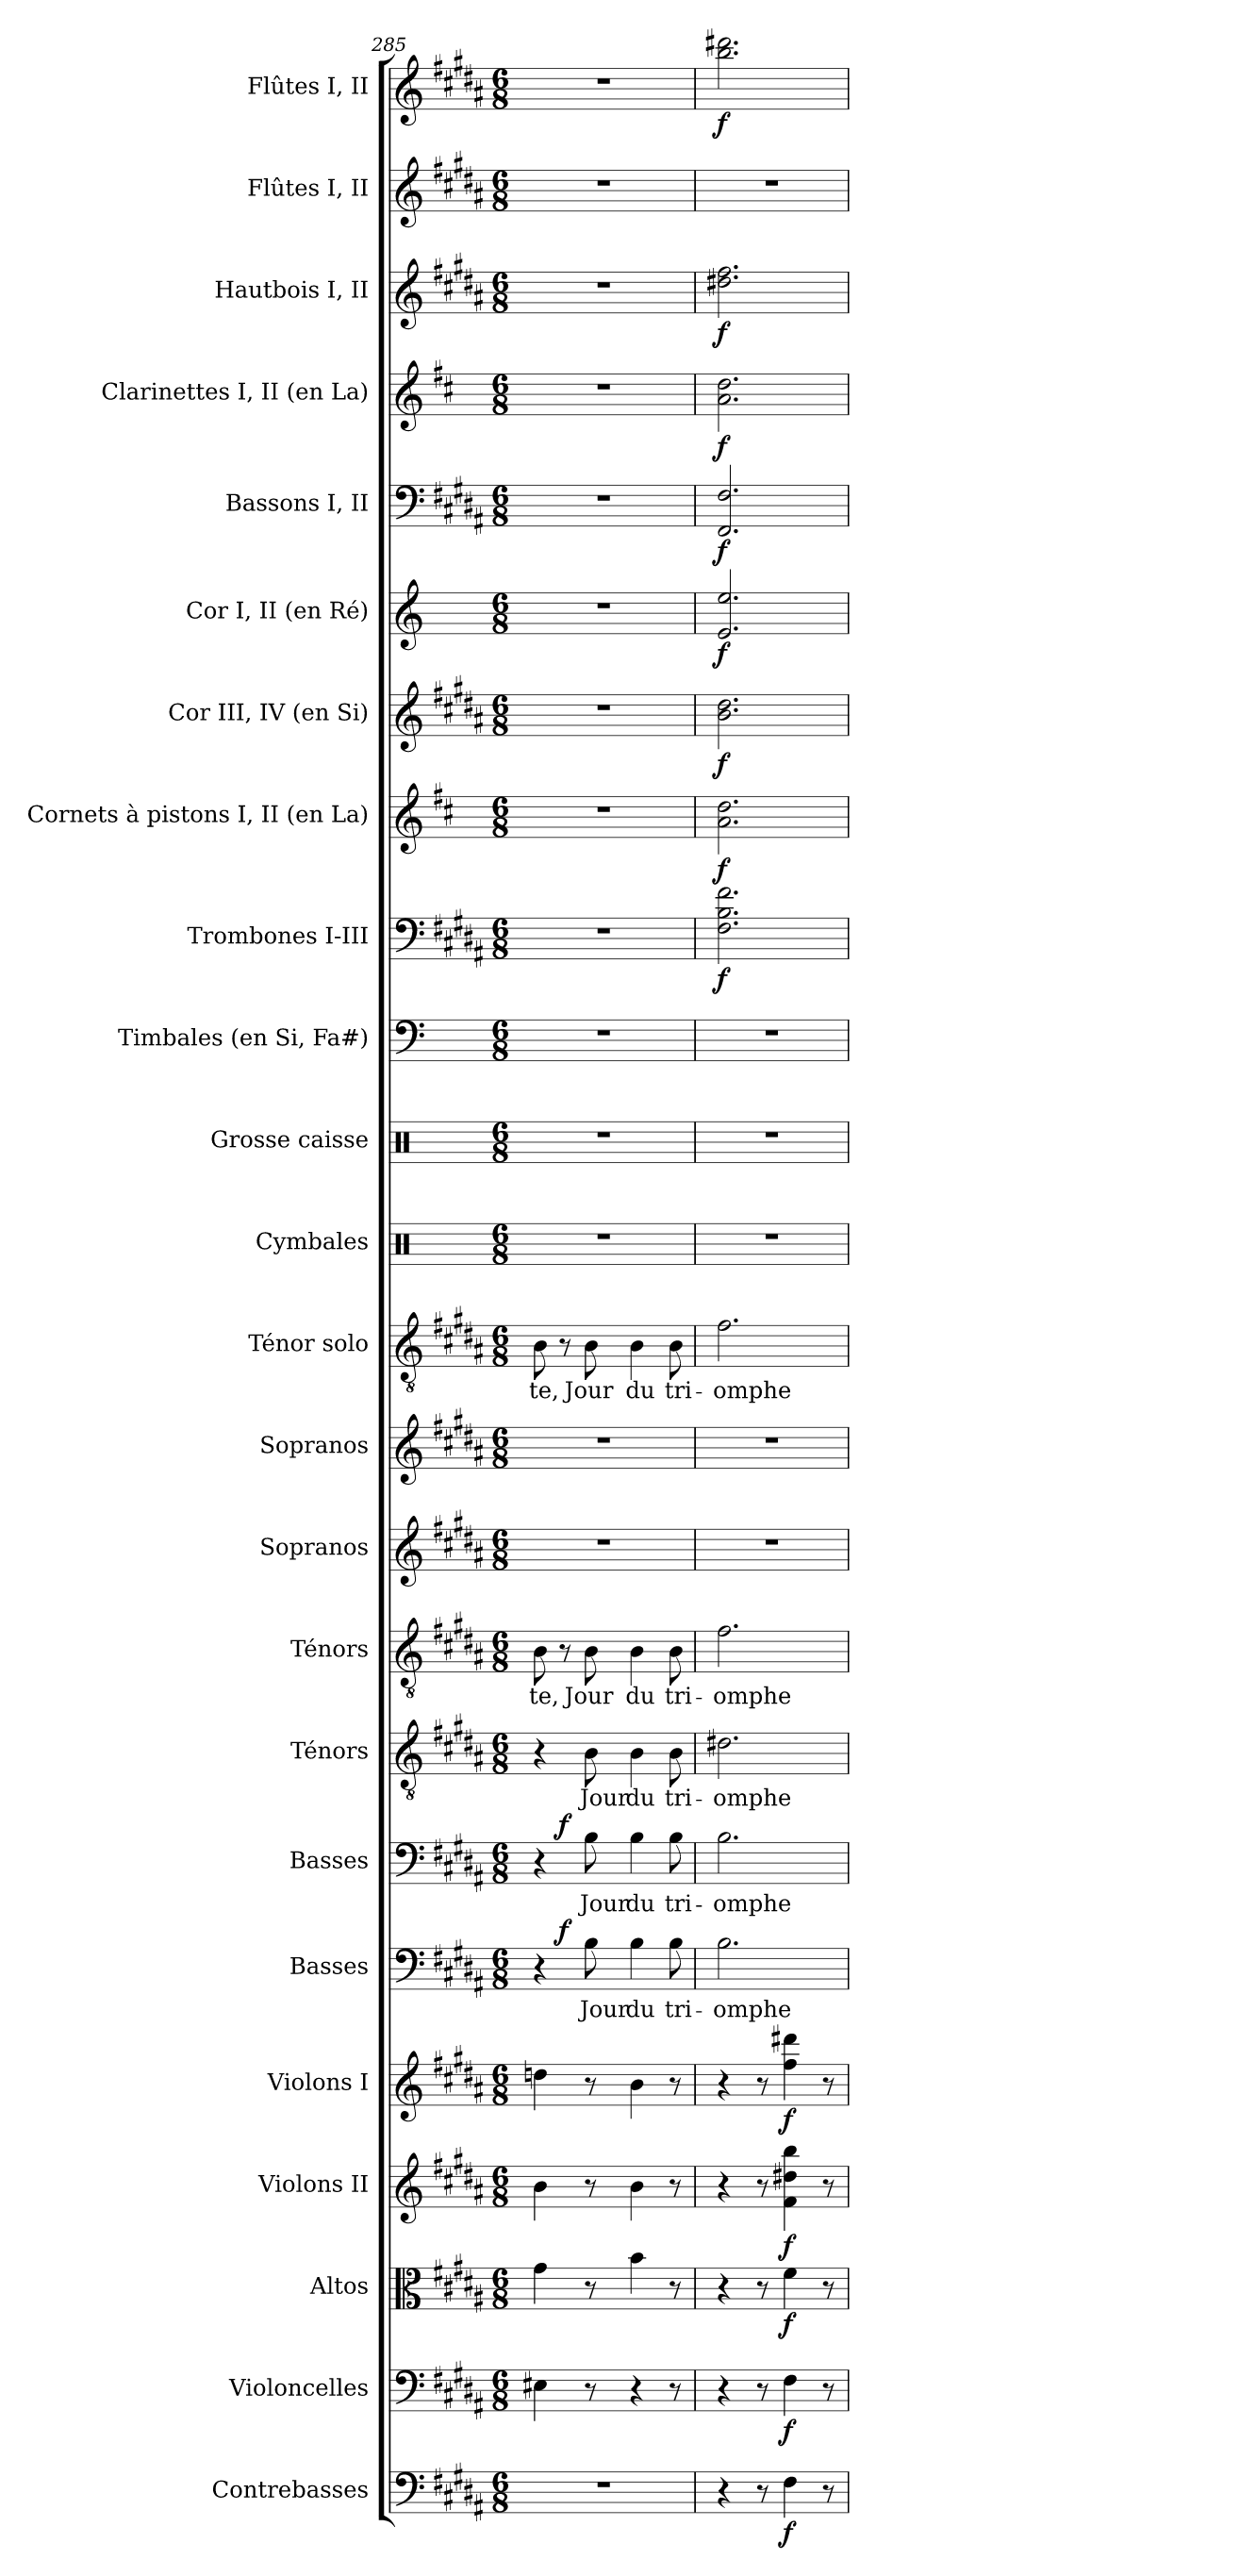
**kern	**dynam	**kern	**dynam	**kern	**dynam	**kern	**dynam	**kern	**dynam	**kern	**text	**dynam	**kern	**text	**dynam	**kern	**text	**kern	**text	**kern	**kern	**kern	**text	**kern	**kern	**kern	**kern	**dynam	**kern	**dynam	**kern	**dynam	**kern	**dynam	**kern	**dynam	**kern	**dynam	**kern	**dynam	**kern	**kern	**dynam
*part24	*part24	*part23	*part23	*part22	*part22	*part21	*part21	*part20	*part20	*part19	*part19	*part19	*part18	*part18	*part18	*part17	*part17	*part16	*part16	*part15	*part14	*part13	*part13	*part12	*part11	*part10	*part9	*part9	*part8	*part8	*part7	*part7	*part6	*part6	*part5	*part5	*part4	*part4	*part3	*part3	*part2	*part1	*part1
*staff24	*staff24	*staff23	*staff23	*staff22	*staff22	*staff21	*staff21	*staff20	*staff20	*staff19	*staff19	*staff19	*staff18	*staff18	*staff18	*staff17	*staff17	*staff16	*staff16	*staff15	*staff14	*staff13	*staff13	*staff12	*staff11	*staff10	*staff9	*staff9	*staff8	*staff8	*staff7	*staff7	*staff6	*staff6	*staff5	*staff5	*staff4	*staff4	*staff3	*staff3	*staff2	*staff1	*staff1
*I"Contrebasses	*	*I"Violoncelles	*	*I"Altos	*	*I"Violons II	*	*I"Violons I	*	*I"Basses	*	*	*I"Basses	*	*	*I"Ténors	*	*I"Ténors	*	*I"Sopranos	*I"Sopranos	*I"Ténor solo	*	*I"Cymbales	*I"Grosse caisse	*I"Timbales (en Si, Fa#)	*I"Trombones I-III	*	*I"Cornets à pistons I, II (en La)	*	*I"Cor III, IV (en Si)	*	*I"Cor I, II (en Ré)	*	*I"Bassons I, II	*	*I"Clarinettes I, II (en La)	*	*I"Hautbois I, II	*	*I"Flûtes I, II	*I"Flûtes I, II	*
*I'Cb.	*	*I'Vlles	*	*I'Altos	*	*I'Vns II	*	*I'Vns I	*	*I'Basses	*	*	*I'Basses	*	*	*I'Tén.	*	*I'Tén.	*	*I'Sopr.	*I'Sopr.	*I'Tén. solo	*	*I'Cym.	*I'G. c.	*I'Timb.	*I'Trb.	*	*I'C.à p. (La)	*	*I'Cor (Si)	*	*I'Cor (Ré)	*	*I'Bns	*	*I'Cl. (La)	*	*I'Hb.	*	*I'Fl.	*I'Fl.	*
*clefF4	*	*clefF4	*	*clefC3	*	*clefG2	*	*clefG2	*	*clefF4	*	*	*clefF4	*	*	*clefGv2	*	*clefGv2	*	*clefG2	*clefG2	*clefGv2	*	*clefX	*clefX	*clefF4	*clefF4	*	*clefG2	*	*clefG2	*	*clefG2	*	*clefF4	*	*clefG2	*	*clefG2	*	*clefG2	*clefG2	*
*ITrd7c12	*	*	*	*	*	*	*	*	*	*	*	*	*	*	*	*ITrd7c12	*	*ITrd7c12	*	*	*	*ITrd7c12	*	*	*	*	*	*	*ITrd2c3	*	*ITrd8c13	*	*ITrd6c10	*	*	*	*ITrd2c3	*	*	*	*	*	*
*k[f#c#g#d#a#]	*	*k[f#c#g#d#a#]	*	*k[f#c#g#d#a#]	*	*k[f#c#g#d#a#]	*	*k[f#c#g#d#a#]	*	*k[f#c#g#d#a#]	*	*	*k[f#c#g#d#a#]	*	*	*k[f#c#g#d#a#]	*	*k[f#c#g#d#a#]	*	*k[f#c#g#d#a#]	*k[f#c#g#d#a#]	*k[f#c#g#d#a#]	*	*k[]	*k[]	*k[]	*k[f#c#g#d#a#]	*	*k[f#c#g#d#a#]	*	*k[f#c#g#d#a#]	*	*k[f#c#]	*	*k[f#c#g#d#a#]	*	*k[f#c#g#d#a#]	*	*k[f#c#g#d#a#]	*	*k[f#c#g#d#a#]	*k[f#c#g#d#a#]	*
*B:	*	*B:	*	*B:	*	*B:	*	*B:	*	*B:	*	*	*B:	*	*	*B:	*	*B:	*	*B:	*B:	*B:	*	*C:	*C:	*C:	*B:	*	*B:	*	*B:	*	*D:	*	*B:	*	*B:	*	*B:	*	*B:	*B:	*
*M6/8	*	*M6/8	*	*M6/8	*	*M6/8	*	*M6/8	*	*M6/8	*	*	*M6/8	*	*	*M6/8	*	*M6/8	*	*M6/8	*M6/8	*M6/8	*	*M6/8	*M6/8	*M6/8	*M6/8	*	*M6/8	*	*M6/8	*	*M6/8	*	*M6/8	*	*M6/8	*	*M6/8	*	*M6/8	*M6/8	*
=285	=285	=285	=285	=285	=285	=285	=285	=285	=285	=285	=285	=285	=285	=285	=285	=285	=285	=285	=285	=285	=285	=285	=285	=285	=285	=285	=285	=285	=285	=285	=285	=285	=285	=285	=285	=285	=285	=285	=285	=285	=285	=285	=285
!LO:N:vis=1	!	!	!	!	!	!	!	!	!	!	!	!	!	!	!	!	!	!	!	!	!	!	!	!	!	!	!	!	!	!	!	!	!	!	!	!	!	!	!	!	!	!	!
!	!	!	!	!	!	!	!	!	!	!	!	!	!	!	!	!	!	!	!LO:LY:b:color=#000000	!LO:N:vis=1	!LO:N:vis=1	!	!	!	!	!	!	!	!	!	!	!	!	!	!	!	!	!	!	!	!	!	!
!	!	!	!	!	!	!	!	!	!	!	!	!	!	!	!	!	!	!	!	!	!	!	!LO:LY:b:color=#000000	!LO:N:vis=1	!LO:N:vis=1	!LO:N:vis=1	!LO:N:vis=1	!	!LO:N:vis=1	!	!LO:N:vis=1	!	!LO:N:vis=1	!	!LO:N:vis=1	!	!LO:N:vis=1	!	!LO:N:vis=1	!	!LO:N:vis=1	!LO:N:vis=1	!
*	*	*	*	*	*	*	*	*	*	*^	*	*	*^	*	*	*	*	*	*	*	*	*	*	*	*	*	*	*	*	*	*	*	*	*	*	*	*	*	*	*	*	*	*
2.r	.	4E#Xi\	.	4g#i\	.	4bi\	.	4ddni\	.	4r	8ryy	.	.	4r	8ryy	.	.	4r	.	8BBi\	-te,	2.r	2.r	8BBi\	-te,	2.r	2.r	2.r	2.r	.	2.r	.	2.r	.	2.r	.	2.r	.	2.r	.	2.r	.	2.r	2.r	.
.	.	.	.	.	.	.	.	.	.	.	2ryy	.	f	.	2ryy	.	f	.	.	8r	.	.	.	8r	.	.	.	.	.	.	.	.	.	.	.	.	.	.	.	.	.	.	.	.	.
!	!	!	!	!	!	!	!	!	!	!	!	!LO:LY:b:color=#000000	!	!	!	!	!	!	!	!	!	!	!	!	!	!	!	!	!	!	!	!	!	!	!	!	!	!	!	!	!	!	!	!	!
!	!	!	!	!	!	!	!	!	!	!	!	!	!	!	!	!LO:LY:b:color=#000000	!	!	!	!	!	!	!	!	!	!	!	!	!	!	!	!	!	!	!	!	!	!	!	!	!	!	!	!	!
!	!	!	!	!	!	!	!	!	!	!	!	!	!	!	!	!	!	!	!LO:LY:b:color=#000000	!	!	!	!	!	!	!	!	!	!	!	!	!	!	!	!	!	!	!	!	!	!	!	!	!	!
!	!	!	!	!	!	!	!	!	!	!	!	!	!	!	!	!	!	!	!	!	!LO:LY:b:color=#000000	!	!	!	!	!	!	!	!	!	!	!	!	!	!	!	!	!	!	!	!	!	!	!	!
!	!	!	!	!	!	!	!	!	!	!	!	!	!	!	!	!	!	!	!	!	!	!	!	!	!LO:LY:b:color=#000000	!	!	!	!	!	!	!	!	!	!	!	!	!	!	!	!	!	!	!	!
.	.	8r	.	8r	.	8r	.	8r	.	8Bi\	.	Jour	.	8Bi\	.	Jour	.	8BBi\	Jour	8BBi\	Jour	.	.	8BBi\	Jour	.	.	.	.	.	.	.	.	.	.	.	.	.	.	.	.	.	.	.	.
!	!	!	!	!	!	!	!	!	!	!	!	!LO:LY:b:color=#000000	!	!	!	!	!	!	!	!	!	!	!	!	!	!	!	!	!	!	!	!	!	!	!	!	!	!	!	!	!	!	!	!	!
!	!	!	!	!	!	!	!	!	!	!	!	!	!	!	!	!LO:LY:b:color=#000000	!	!	!	!	!	!	!	!	!	!	!	!	!	!	!	!	!	!	!	!	!	!	!	!	!	!	!	!	!
!	!	!	!	!	!	!	!	!	!	!	!	!	!	!	!	!	!	!	!LO:LY:b:color=#000000	!	!	!	!	!	!	!	!	!	!	!	!	!	!	!	!	!	!	!	!	!	!	!	!	!	!
!	!	!	!	!	!	!	!	!	!	!	!	!	!	!	!	!	!	!	!	!	!LO:LY:b:color=#000000	!	!	!	!	!	!	!	!	!	!	!	!	!	!	!	!	!	!	!	!	!	!	!	!
!	!	!	!	!	!	!	!	!	!	!	!	!	!	!	!	!	!	!	!	!	!	!	!	!	!LO:LY:b:color=#000000	!	!	!	!	!	!	!	!	!	!	!	!	!	!	!	!	!	!	!	!
.	.	4r	.	4bi\	.	4bi\	.	4bi\	.	4Bi\	.	du	.	4Bi\	.	du	.	4BBi\	du	4BBi\	du	.	.	4BBi\	du	.	.	.	.	.	.	.	.	.	.	.	.	.	.	.	.	.	.	.	.
!	!	!	!	!	!	!	!	!	!	!	!	!LO:LY:b:color=#000000	!	!	!	!	!	!	!	!	!	!	!	!	!	!	!	!	!	!	!	!	!	!	!	!	!	!	!	!	!	!	!	!	!
!	!	!	!	!	!	!	!	!	!	!	!	!	!	!	!	!LO:LY:b:color=#000000	!	!	!	!	!	!	!	!	!	!	!	!	!	!	!	!	!	!	!	!	!	!	!	!	!	!	!	!	!
!	!	!	!	!	!	!	!	!	!	!	!	!	!	!	!	!	!	!	!LO:LY:b:color=#000000	!	!	!	!	!	!	!	!	!	!	!	!	!	!	!	!	!	!	!	!	!	!	!	!	!	!
!	!	!	!	!	!	!	!	!	!	!	!	!	!	!	!	!	!	!	!	!	!LO:LY:b:color=#000000	!	!	!	!	!	!	!	!	!	!	!	!	!	!	!	!	!	!	!	!	!	!	!	!
!	!	!	!	!	!	!	!	!	!	!	!	!	!	!	!	!	!	!	!	!	!	!	!	!	!LO:LY:b:color=#000000	!	!	!	!	!	!	!	!	!	!	!	!	!	!	!	!	!	!	!	!
.	.	8r	.	8r	.	8r	.	8r	.	8Bi\	8ryy	tri-	.	8Bi\	8ryy	tri-	.	8BBi\	tri-	8BBi\	tri-	.	.	8BBi\	tri-	.	.	.	.	.	.	.	.	.	.	.	.	.	.	.	.	.	.	.	.
*	*	*	*	*	*	*	*	*	*	*v	*v	*	*	*	*	*	*	*	*	*	*	*	*	*	*	*	*	*	*	*	*	*	*	*	*	*	*	*	*	*	*	*	*	*	*
*	*	*	*	*	*	*	*	*	*	*	*	*	*v	*v	*	*	*	*	*	*	*	*	*	*	*	*	*	*	*	*	*	*	*	*	*	*	*	*	*	*	*	*	*	*
=286	=286	=286	=286	=286	=286	=286	=286	=286	=286	=286	=286	=286	=286	=286	=286	=286	=286	=286	=286	=286	=286	=286	=286	=286	=286	=286	=286	=286	=286	=286	=286	=286	=286	=286	=286	=286	=286	=286	=286	=286	=286	=286	=286
*	*	*	*	*	*	*	*	*	*	*^	*	*	*^	*	*	*	*	*	*	*	*	*	*	*	*	*	*	*	*	*	*	*	*	*	*	*	*	*	*	*	*	*	*
!	!	!	!	!	!	!	!	!	!	!	!	!LO:LY:b:color=#000000	!	!	!	!	!	!	!	!	!	!	!	!	!	!	!	!	!	!	!	!	!	!	!	!	!	!	!	!	!	!	!	!	!
*	*	*	*	*	*	*	*	*	*	*v	*v	*	*	*	*	*	*	*	*	*	*	*	*	*	*	*	*	*	*	*	*	*	*	*	*	*	*	*	*	*	*	*	*	*	*
*	*	*	*	*	*	*	*	*	*	*	*	*	*v	*v	*	*	*	*	*	*	*	*	*	*	*	*	*	*	*	*	*	*	*	*	*	*	*	*	*	*	*	*	*	*
*	*	*	*	*	*	*	*	*	*	*^	*	*	*^	*	*	*	*	*	*	*	*	*	*	*	*	*	*	*	*	*	*	*	*	*	*	*	*	*	*	*	*	*	*
!	!	!	!	!	!	!	!	!	!	!	!	!	!	!	!	!LO:LY:b:color=#000000	!	!	!	!	!	!	!	!	!	!	!	!	!	!	!	!	!	!	!	!	!	!	!	!	!	!	!	!	!
*	*	*	*	*	*	*	*	*	*	*v	*v	*	*	*	*	*	*	*	*	*	*	*	*	*	*	*	*	*	*	*	*	*	*	*	*	*	*	*	*	*	*	*	*	*	*
*	*	*	*	*	*	*	*	*	*	*	*	*	*v	*v	*	*	*	*	*	*	*	*	*	*	*	*	*	*	*	*	*	*	*	*	*	*	*	*	*	*	*	*	*	*
*	*	*	*	*	*	*	*	*	*	*^	*	*	*^	*	*	*	*	*	*	*	*	*	*	*	*	*	*	*	*	*	*	*	*	*	*	*	*	*	*	*	*	*	*
!	!	!	!	!	!	!	!	!	!	!	!	!	!	!	!	!	!	!	!LO:LY:b:color=#000000	!	!	!	!	!	!	!	!	!	!	!	!	!	!	!	!	!	!	!	!	!	!	!	!	!	!
*	*	*	*	*	*	*	*	*	*	*v	*v	*	*	*	*	*	*	*	*	*	*	*	*	*	*	*	*	*	*	*	*	*	*	*	*	*	*	*	*	*	*	*	*	*	*
*	*	*	*	*	*	*	*	*	*	*	*	*	*v	*v	*	*	*	*	*	*	*	*	*	*	*	*	*	*	*	*	*	*	*	*	*	*	*	*	*	*	*	*	*	*
*	*	*	*	*	*	*	*	*	*	*^	*	*	*^	*	*	*	*	*	*	*	*	*	*	*	*	*	*	*	*	*	*	*	*	*	*	*	*	*	*	*	*	*	*
!	!	!	!	!	!	!	!	!	!	!	!	!	!	!	!	!	!	!	!	!	!LO:LY:b:color=#000000	!LO:N:vis=1	!LO:N:vis=1	!	!	!	!	!	!	!	!	!	!	!	!	!	!	!	!	!	!	!	!	!	!
*	*	*	*	*	*	*	*	*	*	*v	*v	*	*	*	*	*	*	*	*	*	*	*	*	*	*	*	*	*	*	*	*	*	*	*	*	*	*	*	*	*	*	*	*	*	*
*	*	*	*	*	*	*	*	*	*	*	*	*	*v	*v	*	*	*	*	*	*	*	*	*	*	*	*	*	*	*	*	*	*	*	*	*	*	*	*	*	*	*	*	*	*
*	*	*	*	*	*	*	*	*	*	*^	*	*	*^	*	*	*	*	*	*	*	*	*	*	*	*	*	*	*	*	*	*	*	*	*	*	*	*	*	*	*	*	*	*
!	!	!	!	!	!	!	!	!	!	!	!	!	!	!	!	!	!	!	!	!	!	!	!	!	!LO:LY:b:color=#000000	!LO:N:vis=1	!LO:N:vis=1	!LO:N:vis=1	!	!	!	!	!	!	!	!	!	!	!	!	!	!	!LO:N:vis=1	!	!
*	*	*	*	*	*	*	*	*	*	*v	*v	*	*	*	*	*	*	*	*	*	*	*	*	*	*	*	*	*	*	*	*	*	*	*	*	*	*	*	*	*	*	*	*	*	*
*	*	*	*	*	*	*	*	*	*	*	*	*	*v	*v	*	*	*	*	*	*	*	*	*	*	*	*	*	*	*	*	*	*	*	*	*	*	*	*	*	*	*	*	*	*
4r	.	4r	.	4r	.	4r	.	4r	.	2.Bi\	-omphe	.	2.Bi\	-omphe	.	2.D#Xi\	-omphe	2.F#i\	-omphe	2.r	2.r	2.F#i\	-omphe	2.r	2.r	2.r	2.F#i\ 2.Bi 2.f#i	f	2.f#i\ 2.bi	f	2.Bi\ 2.d#i	f	2.F#i/ 2.f#i	f	2.FF#i/ 2.F#i	f	2.f#i\ 2.bi	f	2.dd#Xi\ 2.ff#i	f	2.r	2.bbi\ 2.ddd#Xi	f
8r	.	8r	.	8r	.	8r	.	8r	.	.	.	.	.	.	.	.	.	.	.	.	.	.	.	.	.	.	.	.	.	.	.	.	.	.	.	.	.	.	.	.	.	.	.
4FF#i\	f	4F#i\	f	4f#i\	f	4f#i\ 4dd#Xi 4bbi	f	4ff#i\ 4ddd#Xi	f	.	.	.	.	.	.	.	.	.	.	.	.	.	.	.	.	.	.	.	.	.	.	.	.	.	.	.	.	.	.	.	.	.	.
8r	.	8r	.	8r	.	8r	.	8r	.	.	.	.	.	.	.	.	.	.	.	.	.	.	.	.	.	.	.	.	.	.	.	.	.	.	.	.	.	.	.	.	.	.	.
=	=	=	=	=	=	=	=	=	=	=	=	=	=	=	=	=	=	=	=	=	=	=	=	=	=	=	=	=	=	=	=	=	=	=	=	=	=	=	=	=	=	=	=
*-	*-	*-	*-	*-	*-	*-	*-	*-	*-	*-	*-	*-	*-	*-	*-	*-	*-	*-	*-	*-	*-	*-	*-	*-	*-	*-	*-	*-	*-	*-	*-	*-	*-	*-	*-	*-	*-	*-	*-	*-	*-	*-	*-
